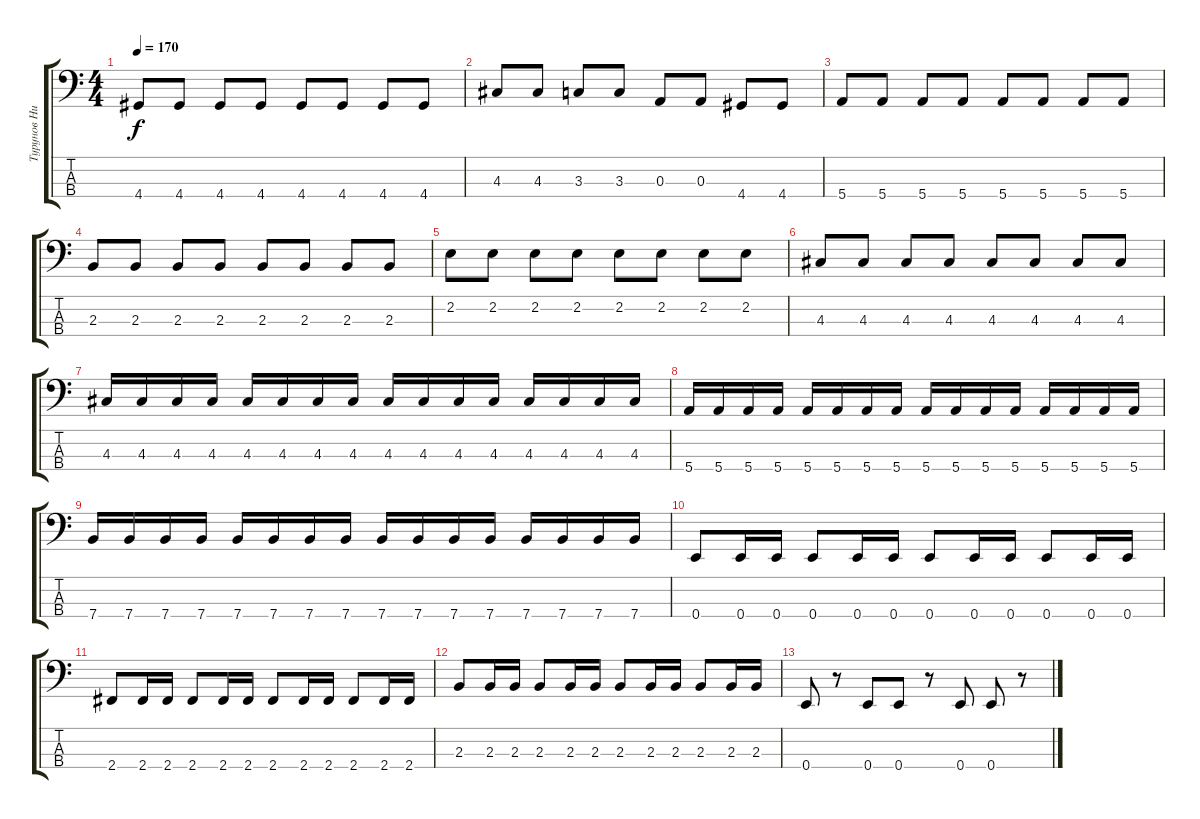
\track ("Турунов Николай" "Турунов Ни") {instrument electricbassfinger}
\staff {score tabs}
\tuning (G2 D2 A1 E1) {hide}
\ts (4 4)
\tempo 170
\clef f4
\ks c
4.4.8{dy f} 4.4.8 4.4.8 4.4.8 4.4.8 4.4.8 4.4.8 4.4.8 |
4.3.8 4.3.8 3.3.8 3.3.8 0.3.8 0.3.8 4.4.8 4.4.8 |
5.4.8 5.4.8 5.4.8 5.4.8 5.4.8 5.4.8 5.4.8 5.4.8 |
2.3.8 2.3.8 2.3.8 2.3.8 2.3.8 2.3.8 2.3.8 2.3.8 |
2.2.8 2.2.8 2.2.8 2.2.8 2.2.8 2.2.8 2.2.8 2.2.8 |
4.3.8 4.3.8 4.3.8 4.3.8 4.3.8 4.3.8 4.3.8 4.3.8 |
4.3.16 4.3.16 4.3.16 4.3.16 4.3.16 4.3.16 4.3.16 4.3.16 4.3.16 4.3.16 4.3.16 4.3.16 4.3.16 4.3.16 4.3.16 4.3.16 |
5.4.16 5.4.16 5.4.16 5.4.16 5.4.16 5.4.16 5.4.16 5.4.16 5.4.16 5.4.16 5.4.16 5.4.16 5.4.16 5.4.16 5.4.16 5.4.16 |
7.4.16 7.4.16 7.4.16 7.4.16 7.4.16 7.4.16 7.4.16 7.4.16 7.4.16 7.4.16 7.4.16 7.4.16 7.4.16 7.4.16 7.4.16 7.4.16 |
0.4.8 0.4.16 0.4.16 0.4.8 0.4.16 0.4.16 0.4.8 0.4.16 0.4.16 0.4.8 0.4.16 0.4.16 |
2.4.8 2.4.16 2.4.16 2.4.8 2.4.16 2.4.16 2.4.8 2.4.16 2.4.16 2.4.8 2.4.16 2.4.16 |
2.3.8 2.3.16 2.3.16 2.3.8 2.3.16 2.3.16 2.3.8 2.3.16 2.3.16 2.3.8 2.3.16 2.3.16 |
0.4.8 r.8 0.4.8 0.4.8 r.8 0.4.8 0.4.8 r.8
